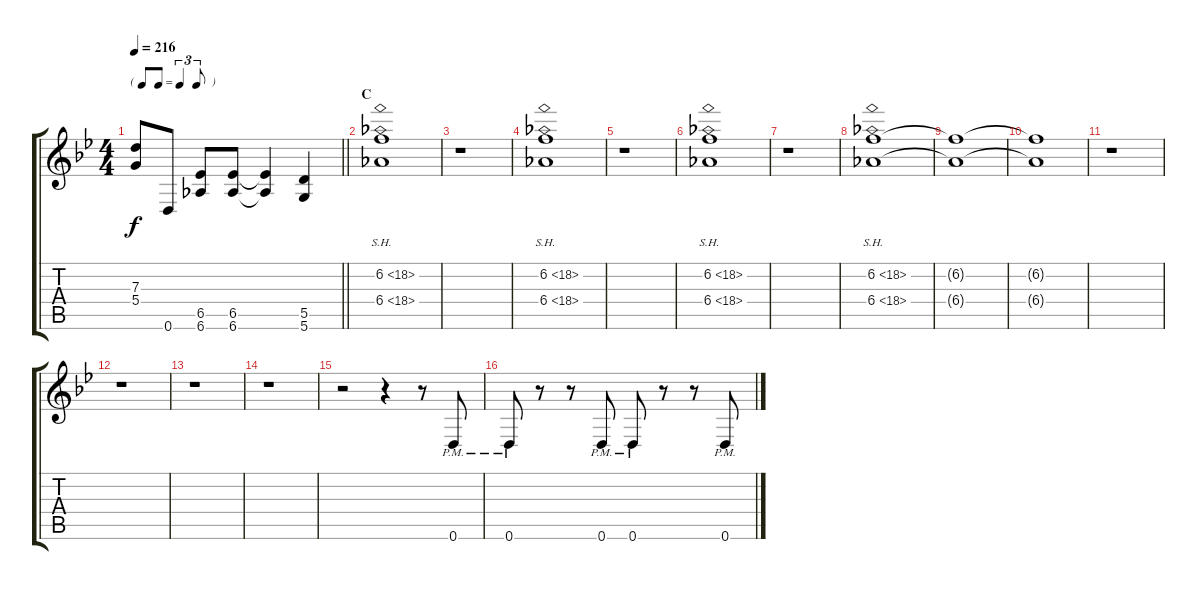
\track "" {instrument overdrivenguitar}
\staff {score tabs}
\tuning (E4 B3 G3 D3 A2 D2) {hide}
\ts (4 4)
\tf triplet8th
\tempo 216
\clef g2
\barLineRight lightlight
\ks bb
(7.3{t} 5.4{t}).8{dy f} 0.6.8 (6.5 6.6).8 (6.5 6.6).8 (6.5{t} 6.6{t}).4 (5.5 5.6).4 |
\section ("" "C")
(6.2{sh 12} 6.4{sh 12}).1{volume 10 instrument distortionguitar} |
r.1 |
(6.2{sh 12} 6.4{sh 12}).1 |
r.1 |
(6.2{sh 12} 6.4{sh 12}).1 |
r.1 |
(6.2{sh 12} 6.4{sh 12}).1{volume 4} |
(6.2{t} 6.4{t}).1 |
(6.2{t} 6.4{t}).1 |
r.1 |
r.1 |
r.1 |
r.1 |
r.2{volume 13 instrument overdrivenguitar} r.4 r.8 0.6{pm}.8 |
0.6{pm}.8 r.8 r.8 0.6{pm}.8 0.6{pm}.8 r.8 r.8 0.6{pm}.8
